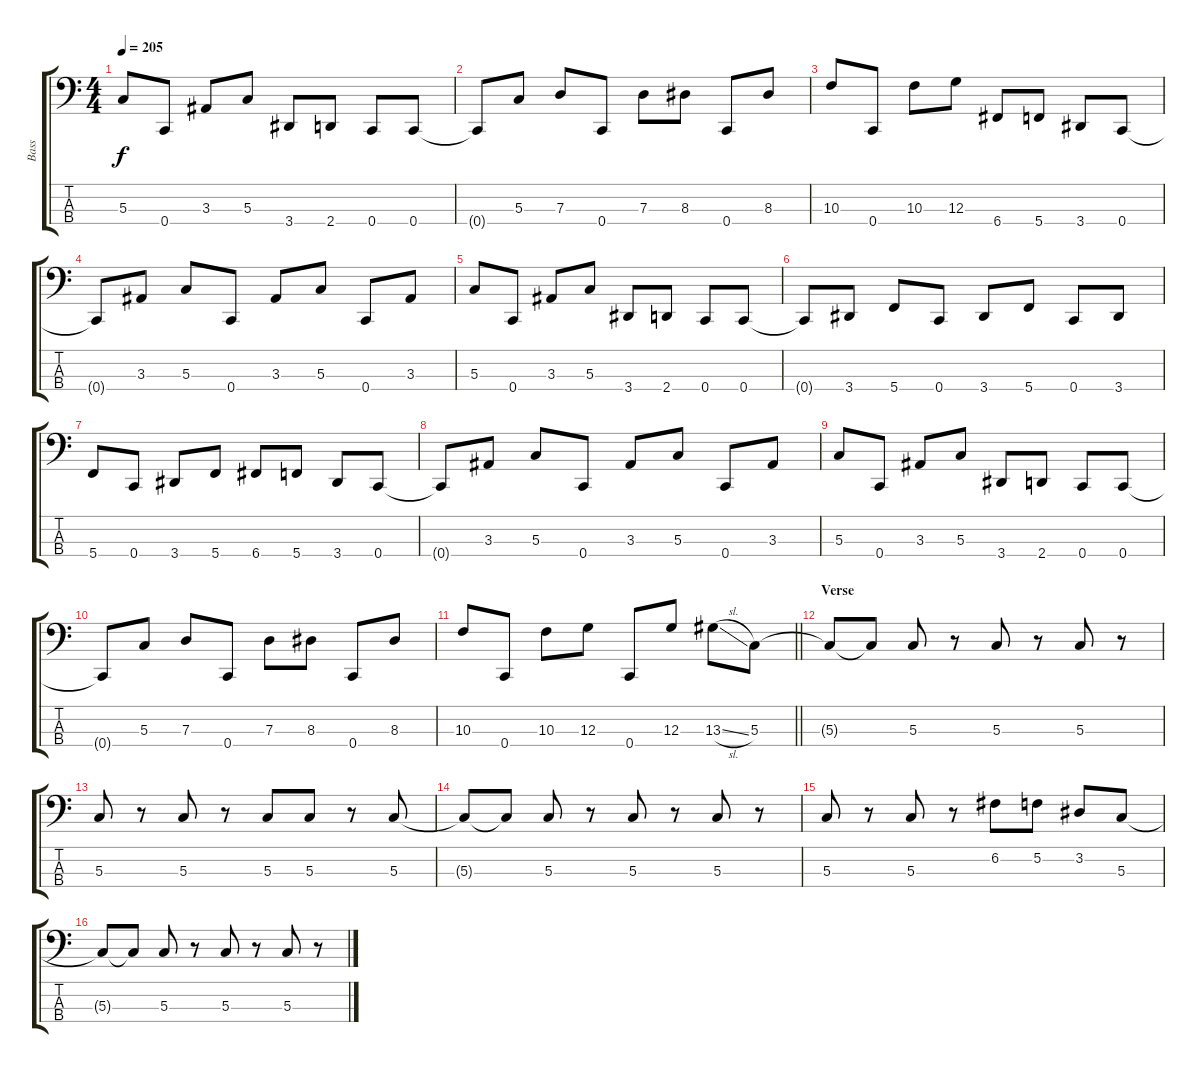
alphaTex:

\track ("Bass" "Bass") {instrument slapbass2}
\staff {score tabs}
\tuning (F2 C2 G1 C1) {hide}
\ts (4 4)
\tempo 205
\clef f4
\ks c
5.3.8{dy f} 0.4.8 3.3.8 5.3.8 3.4.8 2.4.8 0.4.8 0.4.8 |
0.4{t}.8 5.3.8 7.3.8 0.4.8 7.3.8 8.3.8 0.4.8 8.3.8 |
10.3.8 0.4.8 10.3.8 12.3.8 6.4.8 5.4.8 3.4.8 0.4.8 |
0.4{t}.8 3.3.8 5.3.8 0.4.8 3.3.8 5.3.8 0.4.8 3.3.8 |
5.3.8 0.4.8 3.3.8 5.3.8 3.4.8 2.4.8 0.4.8 0.4.8 |
0.4{t}.8 3.4.8 5.4.8 0.4.8 3.4.8 5.4.8 0.4.8 3.4.8 |
5.4.8 0.4.8 3.4.8 5.4.8 6.4.8 5.4.8 3.4.8 0.4.8 |
0.4{t}.8 3.3.8 5.3.8 0.4.8 3.3.8 5.3.8 0.4.8 3.3.8 |
5.3.8 0.4.8 3.3.8 5.3.8 3.4.8 2.4.8 0.4.8 0.4.8 |
0.4{t}.8 5.3.8 7.3.8 0.4.8 7.3.8 8.3.8 0.4.8 8.3.8 |
\barLineRight lightlight
10.3.8 0.4.8 10.3.8 12.3.8 0.4.8 12.3.8 13.3{sl}.8 5.3.8 |
\section ("" "Verse")
5.3{t}.8 5.3{t}.8 5.3.8 r.8 5.3.8 r.8 5.3.8 r.8 |
5.3.8 r.8 5.3.8 r.8 5.3.8 5.3.8 r.8 5.3.8 |
5.3{t}.8 5.3{t}.8 5.3.8 r.8 5.3.8 r.8 5.3.8 r.8 |
5.3.8 r.8 5.3.8 r.8 6.2.8 5.2.8 3.2.8 5.3.8 |
5.3{t}.8 5.3{t}.8 5.3.8 r.8 5.3.8 r.8 5.3.8 r.8
